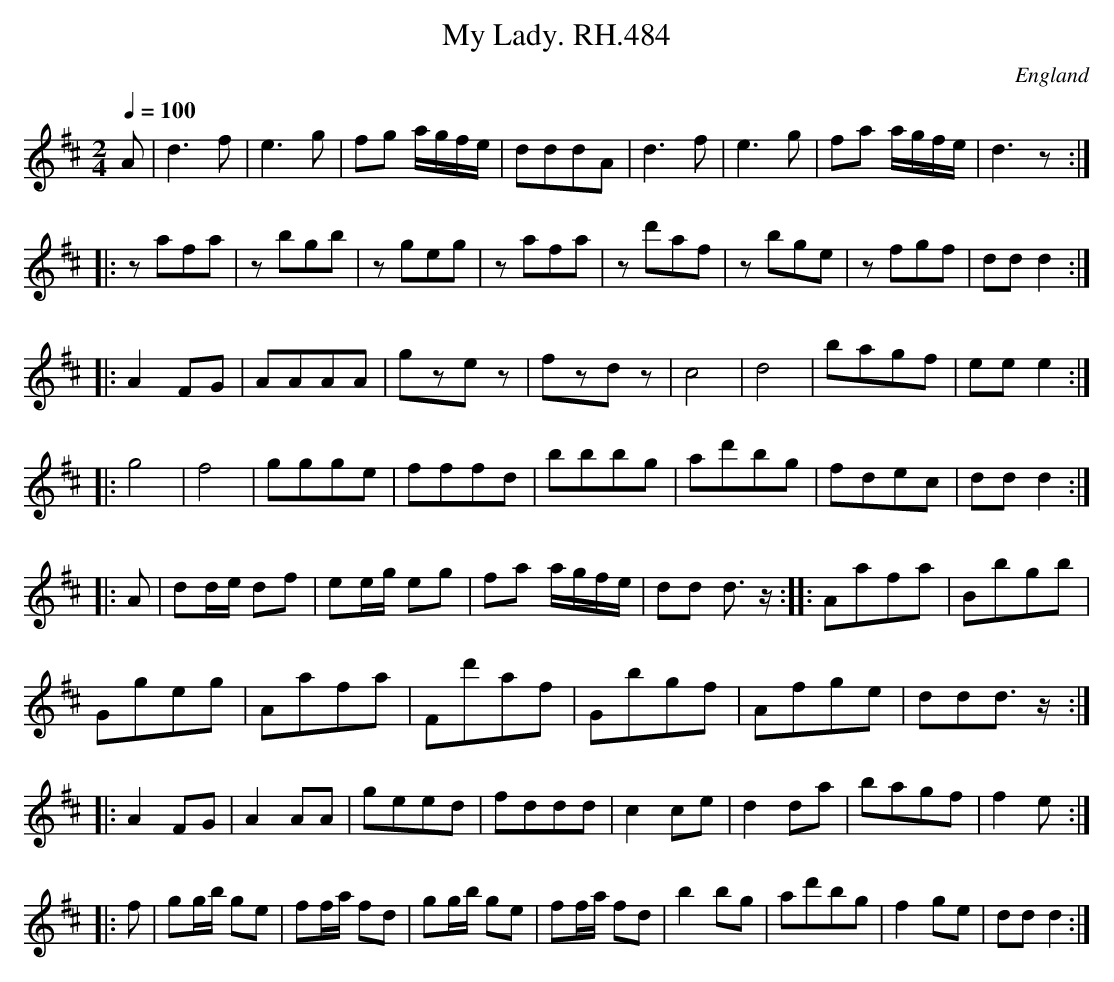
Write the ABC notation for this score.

X:1
T:My Lady. RH.484
O:England
M:2/4
L:1/8
Q:1/4=100
K:D
A|d3f|e3g|fg a/g/f/e/|dddA|\
d3f|e3g|fa a/g/f/e/|d3z:|
|:zafa|zbgb|zgeg|zafa|\
zd'af|zbge|zfgf|ddd2:|
|:A2FG|AAAA|gzez|fzdz|\
c4|d4|bagf|eee2:|
|:g4|f4|ggge|fffd|\
bbbg|ad'bg|fdec|ddd2:|
|:A|dd/e/ df|ee/g/ eg|fa a/g/f/e/|dd d3/z/:|\
|:Aafa|Bbgb|
Ggeg|Aafa|\
Fd'af|Gbgf|Afge|ddd3/z/:|
|:A2FG|A2AA|geed|fddd|\
c2ce|d2da|bagf|f2e:|
|:f|gg/b/ ge|ff/a/ fd|gg/b/ ge|ff/a/ fd|\
b2bg|ad'bg|f2ge|ddd2:|
